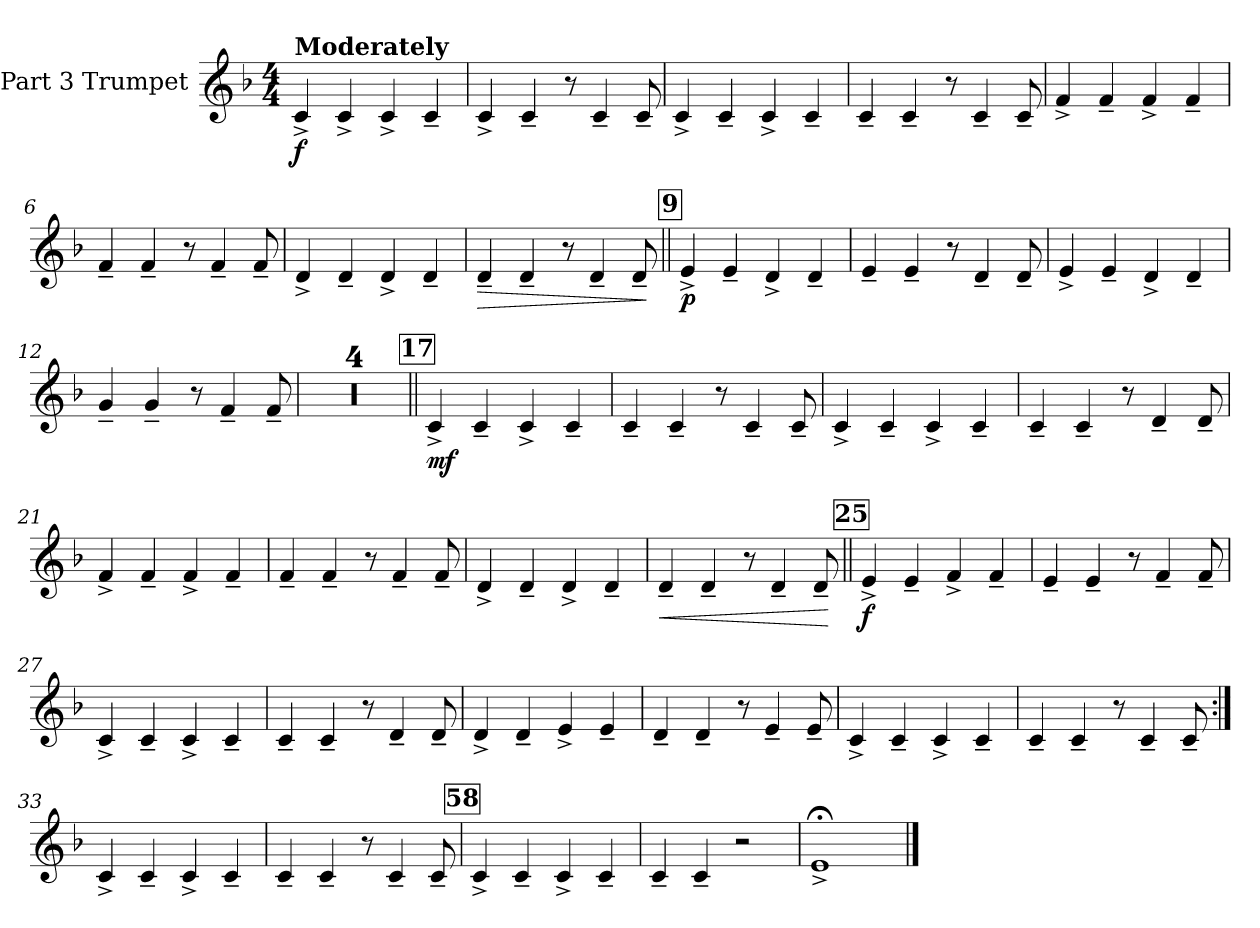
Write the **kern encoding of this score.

**kern	**dynam
*part1	*part1
*staff1	*staff1
*I"Part 3 Trumpet	*
*I'Trp. 3	*
*clefG2	*
*ITrd1c2	*
*k[b-e-a-]	*
*M4/4	*
*MM104	*
=1	=1
!LO:TX:a:B:t=Moderately	!
!	!LO:DY:b
4B-^/	f
4B-^/	.
4B-^/	.
4B-~/	.
=2	=2
4B-^/	.
4B-~/	.
8r	.
4B-~/	.
8B-~/	.
=3	=3
4B-^/	.
4B-~/	.
4B-^/	.
4B-~/	.
=4	=4
4B-~/	.
4B-~/	.
8r	.
4B-~/	.
8B-~/	.
!!LO:LB:g=z
=5	=5
4e-^/	.
4e-~/	.
4e-^/	.
4e-~/	.
=6	=6
4e-~/	.
4e-~/	.
8r	.
4e-~/	.
8e-~/	.
=7	=7
4c^/	.
4c~/	.
4c^/	.
4c~/	.
=8	=8
!	!LO:HP:b
4c~/	>
4c~/	.
8r	.
4c~/	.
8c~/	.
.	]
!!LO:REH:place=s1:a:B:cj:fs=14:t=9
=9||	=9||
!	!LO:DY:b
4d^/	p
4d~/	.
4c^/	.
4c~/	.
!!LO:LB:g=z
=10	=10
4d~/	.
4d~/	.
8r	.
4c~/	.
8c~/	.
=11	=11
4d^/	.
4d~/	.
4c^/	.
4c~/	.
=12	=12
4f~/	.
4f~/	.
8r	.
4e-~/	.
8e-~/	.
=13	=13
1r	.
=14	=14
1r	.
=15	=15
1r	.
=16	=16
1r	.
!!LO:REH:place=s1:a:B:cj:fs=14:t=17
=17||	=17||
!	!LO:DY:b
4B-^/	mf
4B-~/	.
4B-^/	.
4B-~/	.
!!LO:LB:g=z
=18	=18
4B-~/	.
4B-~/	.
8r	.
4B-~/	.
8B-~/	.
=19	=19
4B-^/	.
4B-~/	.
4B-^/	.
4B-~/	.
=20	=20
4B-~/	.
4B-~/	.
8r	.
4c~/	.
8c~/	.
=21	=21
4e-^/	.
4e-~/	.
4e-^/	.
4e-~/	.
=22	=22
4e-~/	.
4e-~/	.
8r	.
4e-~/	.
8e-~/	.
!!LO:LB:g=z
=23	=23
4c^/	.
4c~/	.
4c^/	.
4c~/	.
=24	=24
!	!LO:HP:b
4c~/	<
4c~/	.
8r	.
4c~/	.
8c~/	.
.	[
!!LO:REH:place=s1:a:B:cj:fs=14:t=25
=25||	=25||
!	!LO:DY:b
4d^/	f
4d~/	.
4e-^/	.
4e-~/	.
=26	=26
4d~/	.
4d~/	.
8r	.
4e-~/	.
8e-~/	.
=27	=27
4B-^/	.
4B-~/	.
4B-^/	.
4B-~/	.
!!LO:LB:g=z
=28	=28
4B-~/	.
4B-~/	.
8r	.
4c~/	.
8c~/	.
=29	=29
4c^/	.
4c~/	.
4d^/	.
4d~/	.
=30	=30
4c~/	.
4c~/	.
8r	.
4d~/	.
8d~/	.
=31	=31
4B-^/	.
4B-~/	.
4B-^/	.
4B-~/	.
!!LO:LB:g=z
=32	=32
4B-~/	.
4B-~/	.
8r	.
4B-~/	.
8B-~/	.
=33:|!	=33:|!
4B-^/	.
4B-~/	.
4B-^/	.
4B-~/	.
=34	=34
4B-~/	.
4B-~/	.
8r	.
4B-~/	.
8B-~/	.
!!LO:REH:place=s1:a:B:cj:fs=14:t=58
=35	=35
4B-^/	.
4B-~/	.
4B-^/	.
4B-~/	.
=36	=36
4B-~/	.
4B-~/	.
2r	.
!!LO:LB:g=z
=37	=37
1d;<^	.
==	==
*-	*-
